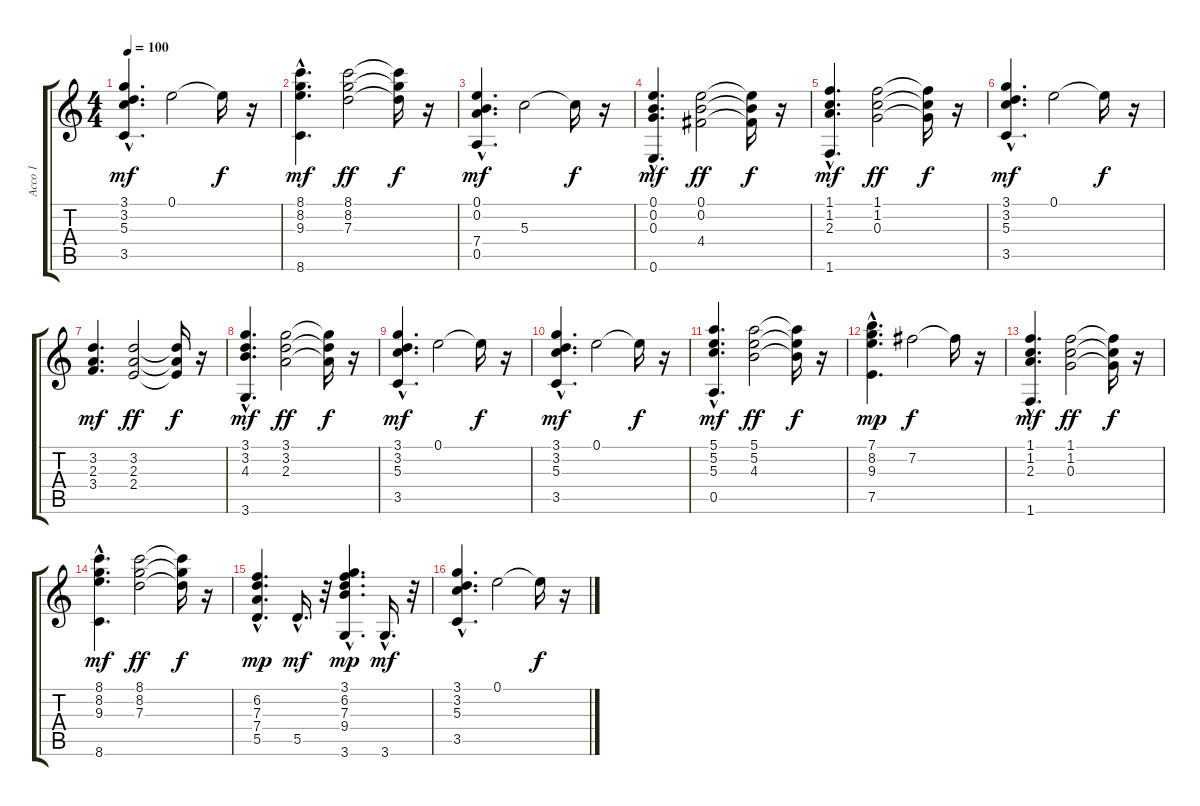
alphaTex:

\track ("Acco 1" "Acco 1") {instrument acousticguitarnylon}
\staff {score tabs}
\tuning (E4 B3 G3 D3 A2 E2) {hide}
\ts (4 4)
\tempo 100
\clef g2
\ks c
(3.1{hac} 3.2 5.3{hac} 3.5{hac}).4{d dy mf} 0.1.2 0.1{t}.16{dy f} r.16 |
(8.1 8.2 9.3 8.6{hac}).4{d dy mf} (8.1 8.2 7.3).2{dy ff} (8.1{t} 8.2{t} 7.3{t}).16{dy f} r.16 |
(0.1{hac} 0.2 7.4{hac} 0.5{hac}).4{d dy mf} 5.3.2 5.3{t}.16{dy f} r.16 |
(0.1 0.2 0.3 0.6{hac}).4{d dy mf} (0.1 0.2 4.4).2{dy ff} (0.1{t} 0.2{t} 4.4{t}).16{dy f} r.16 |
(1.1 1.2 2.3 1.6{hac}).4{d dy mf} (1.1 1.2 0.3).2{dy ff} (1.1{t} 1.2{t} 0.3{t}).16{dy f} r.16 |
(3.1{hac} 3.2 5.3{hac} 3.5{hac}).4{d dy mf} 0.1.2 0.1{t}.16{dy f} r.16 |
(3.2 2.3 3.4).4{d dy mf} (3.2 2.3 2.4).2{dy ff} (3.2{t} 2.3{t} 2.4{t}).16{dy f} r.16 |
(3.1 3.2 4.3 3.6{hac}).4{d dy mf} (3.1 3.2 2.3).2{dy ff} (3.1{t} 3.2{t} 2.3{t}).16{dy f} r.16 |
(3.1{hac} 3.2 5.3{hac} 3.5{hac}).4{d dy mf} 0.1.2 0.1{t}.16{dy f} r.16 |
(3.1{hac} 3.2 5.3{hac} 3.5{hac}).4{d dy mf} 0.1.2 0.1{t}.16{dy f} r.16 |
(5.1 5.2 5.3 0.5{hac}).4{d dy mf} (5.1 5.2 4.3).2{dy ff} (5.1{t} 5.2{t} 4.3{t}).16{dy f} r.16 |
(7.1{hac} 8.2{hac} 9.3{hac} 7.5{hac}).4{d dy mp} 7.2.2{dy f} 7.2{t}.16 r.16 |
(1.1 1.2 2.3 1.6{hac}).4{d dy mf} (1.1 1.2 0.3).2{dy ff} (1.1{t} 1.2{t} 0.3{t}).16{dy f} r.16 |
(8.1 8.2 9.3 8.6{hac}).4{d dy mf} (8.1 8.2 7.3).2{dy ff} (8.1{t} 8.2{t} 7.3{t}).16{dy f} r.16 |
(6.2{hac} 7.3{hac} 7.4{hac} 5.5).4{d dy mp} 5.5{hac}.16{d dy mf} r.32 (3.1{hac} 6.2{hac} 7.3{hac} 9.4{hac} 3.6).4{d dy mp} 3.6{hac}.16{d dy mf} r.32 |
(3.1{hac} 3.2 5.3{hac} 3.5{hac}).4{d} 0.1.2 0.1{t}.16{dy f} r.16
